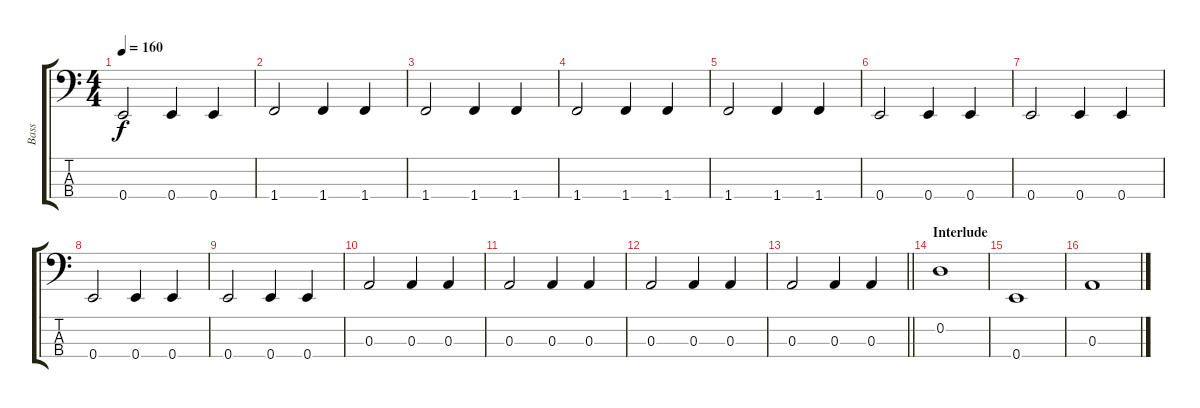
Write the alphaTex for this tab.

\track ("Bass" "Bass") {instrument electricbassfinger}
\staff {score tabs}
\tuning (G2 D2 A1 E1) {hide}
\ts (4 4)
\tempo 160
\clef f4
\ks c
0.4.2{dy f} 0.4.4 0.4.4 |
1.4.2 1.4.4 1.4.4 |
1.4.2 1.4.4 1.4.4 |
1.4.2 1.4.4 1.4.4 |
1.4.2 1.4.4 1.4.4 |
0.4.2 0.4.4 0.4.4 |
0.4.2 0.4.4 0.4.4 |
0.4.2 0.4.4 0.4.4 |
0.4.2 0.4.4 0.4.4 |
0.3.2 0.3.4 0.3.4 |
0.3.2 0.3.4 0.3.4 |
0.3.2 0.3.4 0.3.4 |
\barLineRight lightlight
0.3.2 0.3.4 0.3.4 |
\section ("" "Interlude ")
0.2.1 |
0.4.1 |
0.3.1
